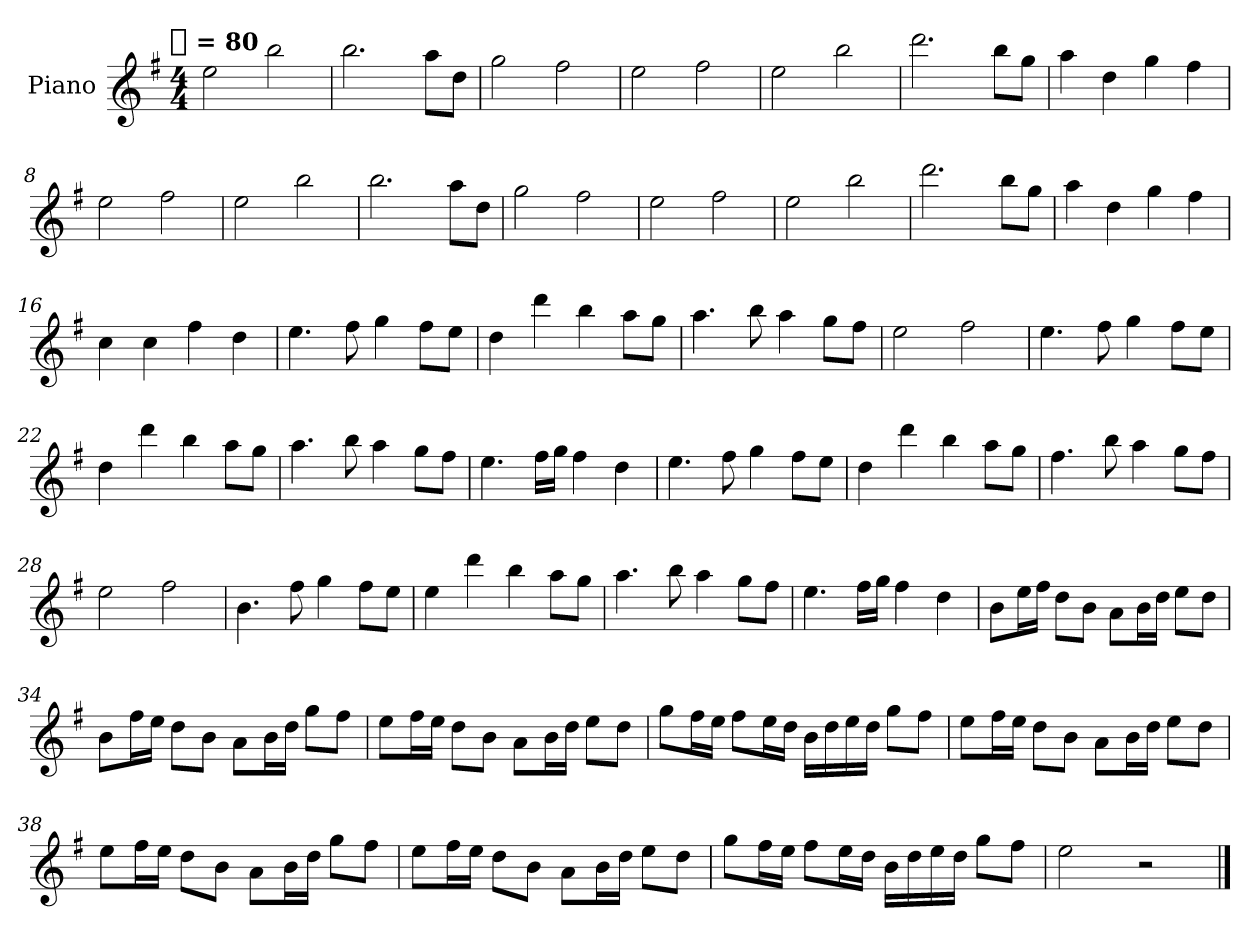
**kern	**text
*part1	*part1
*staff1	*staff1
*I"Piano	*
*I'Pia.	*
*clefG2	*
*k[f#]	*
!!LO:TX:omd:t=[quarter] = 80
*M4/4	*
*MM80	*
=1	=1
2ee	.
2bb	.
=2	=2
2.bb	.
8aaL	.
8ddJ	.
=3	=3
2gg	.
2ff#	.
=4	=4
2ee	.
2ff#	.
=5	=5
2ee	.
2bb	.
=6	=6
2.ddd	.
8bbL	.
8ggJ	.
=7	=7
4aa	.
4dd	.
4gg	.
4ff#	.
=8	=8
2ee	.
2ff#	.
!!LO:LB:g=z
=9	=9
2ee	.
2bb	.
=10	=10
2.bb	.
8aaL	.
8ddJ	.
=11	=11
2gg	.
2ff#	.
=12	=12
2ee	.
2ff#	.
=13	=13
2ee	.
2bb	.
=14	=14
2.ddd	.
8bbL	.
8ggJ	.
=15	=15
4aa	.
4dd	.
4gg	.
4ff#	.
=16	=16
4cc	.
4cc	.
4ff#	.
4dd	.
!!LO:LB:g=z
=17	=17
4.ee	.
8ff#	.
4gg	.
8ff#L	.
8eeJ	.
=18	=18
4dd	.
4ddd	.
4bb	.
8aaL	.
8ggJ	.
=19	=19
4.aa	.
8bb	.
4aa	.
8ggL	.
8ff#J	.
=20	=20
2ee	.
2ff#	.
=21	=21
4.ee	.
8ff#	.
4gg	.
8ff#L	.
8eeJ	.
=22	=22
4dd	.
4ddd	.
4bb	.
8aaL	.
8ggJ	.
=23	=23
4.aa	.
8bb	.
4aa	.
8ggL	.
8ff#J	.
!!LO:LB:g=z
=24	=24
4.ee	.
16ff#LL	.
16ggJJ	.
4ff#	.
4dd	.
=25	=25
4.ee	.
8ff#	.
4gg	.
8ff#L	.
8eeJ	.
=26	=26
4dd	.
4ddd	.
4bb	.
8aaL	.
8ggJ	.
=27	=27
4.ff#	.
8bb	.
4aa	.
8ggL	.
8ff#J	.
=28	=28
2ee	.
2ff#	.
=29	=29
4.b	.
8ff#	.
4gg	.
8ff#L	.
8eeJ	.
=30	=30
4ee	.
4ddd	.
4bb	.
8aaL	.
8ggJ	.
!!LO:LB:g=z
=31	=31
4.aa	.
8bb	.
4aa	.
8ggL	.
8ff#J	.
=32	=32
4.ee	.
16ff#LL	.
16ggJJ	.
4ff#	.
4dd	.
=33	=33
8bL	.
16eeL	.
16ff#JJ	.
8ddL	.
8bJ	.
8aL	.
16bL	.
16ddJJ	.
8eeL	.
8ddJ	.
=34	=34
8bL	.
16ff#L	.
16eeJJ	.
8ddL	.
8bJ	.
8aL	.
16bL	.
16ddJJ	.
8ggL	.
8ff#J	.
=35	=35
8eeL	.
16ff#L	.
16eeJJ	.
8ddL	.
8bJ	.
8aL	.
16bL	.
16ddJJ	.
8eeL	.
8ddJ	.
!!LO:LB:g=z
=36	=36
8ggL	.
16ff#L	.
16eeJJ	.
8ff#L	.
16eeL	.
16ddJJ	.
16bLL	.
16dd	.
16ee	.
16ddJJ	.
8ggL	.
8ff#J	.
=37	=37
8eeL	.
16ff#L	.
16eeJJ	.
8ddL	.
8bJ	.
8aL	.
16bL	.
16ddJJ	.
8eeL	.
8ddJ	.
=38	=38
8eeL	.
16ff#L	.
16eeJJ	.
8ddL	.
8bJ	.
8aL	.
16bL	.
16ddJJ	.
8ggL	.
8ff#J	.
=39	=39
8eeL	.
16ff#L	.
16eeJJ	.
8ddL	.
8bJ	.
8aL	.
16bL	.
16ddJJ	.
8eeL	.
8ddJ	.
!!LO:LB:g=z
=40	=40
8ggL	.
16ff#L	.
16eeJJ	.
8ff#L	.
16eeL	.
16ddJJ	.
16bLL	.
16dd	.
16ee	.
16ddJJ	.
8ggL	.
8ff#J	.
=41	=41
2ee	.
2r	.
==	==
*-	*-
